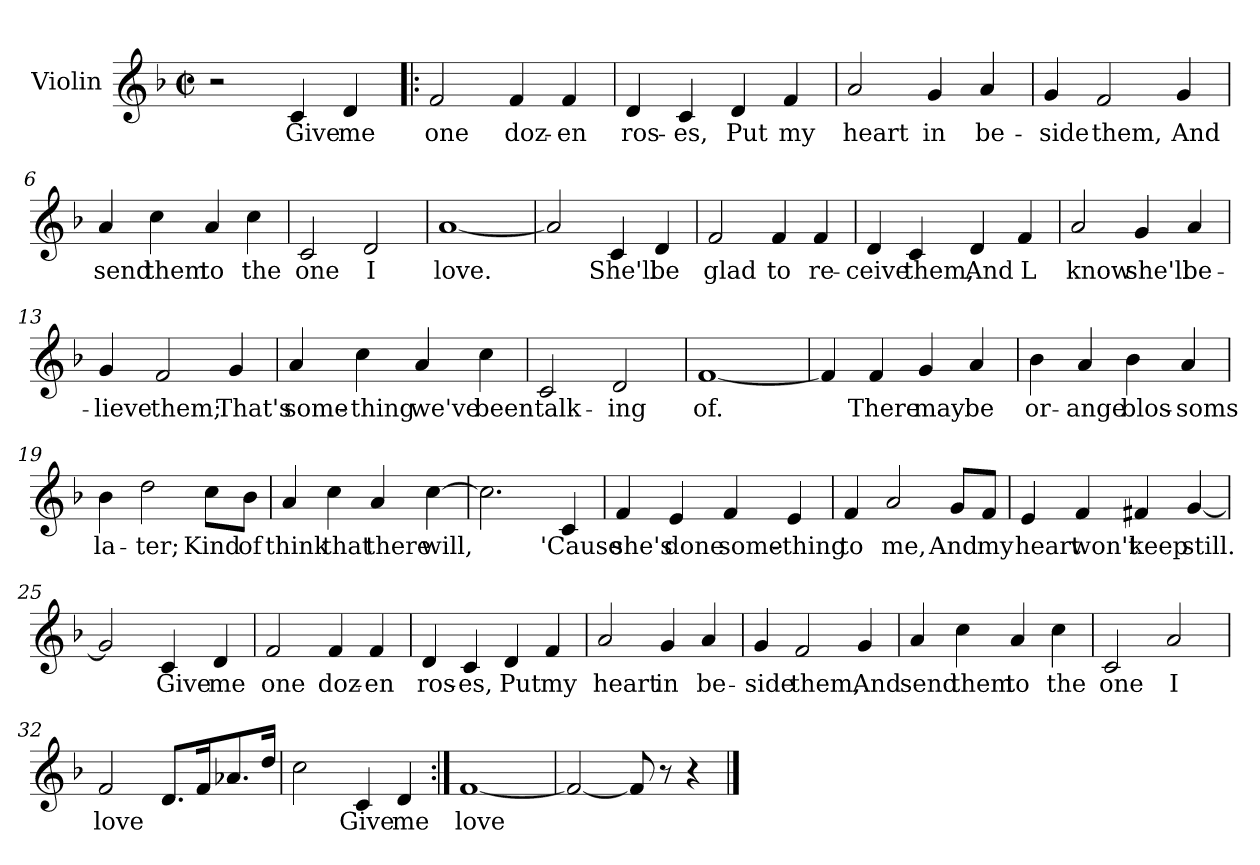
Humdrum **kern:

**kern	**text
*part1	*part1
*staff1	*staff1
*I"Violin	*
*I'Vln	*
*clefG2	*
*k[b-]	*
*F:	*
*M2/2	*
*met(c|)	*
=1	=1
2r	.
4c/	Give
4d/	me
=2!|:	=2!|:
2f/	one
4f/	doz-
4f/	-en
=3	=3
4d/	ros-
4c/	-es,
4d/	Put
4f/	my
=4	=4
2a/	heart
4g/	in
4a/	be-
!!LO:LB:g=z
=5	=5
4g/	-side
2f/	them,
4g/	And
=6	=6
4a/	send
4cc\	them
4a/	to
4cc\	the
=7	=7
2c/	one
2d/	I
=8	=8
[1a	love.
!!LO:LB:g=z
=9	=9
2a/]	.
4c/	She'll
4d/	be
=10	=10
2f/	glad
4f/	to
4f/	re-
=11	=11
4d/	-ceive
4c/	them,
4d/	And
4f/	L
=12	=12
2a/	know
4g/	she'll
4a/	be-
!!LO:LB:g=z
=13	=13
4g/	-lieve
2f/	them;
4g/	That's
=14	=14
4a/	some-
4cc\	-thing
4a/	we've
4cc\	been
=15	=15
2c/	talk-
2d/	-ing
=16	=16
[1f	of.
!!LO:LB:g=z
=17	=17
4f/]	.
4f/	There
4g/	may
4a/	be
=18	=18
4b-\	or-
4a/	-ange
4b-\	blos-
4a/	-soms
=19	=19
4b-\	la-
2dd\	-ter;
8cc\L	Kind
8b-\J	of
=20	=20
4a/	think
4cc\	that
4a/	there
[4cc\	will,
!!LO:LB:g=z
=21	=21
2.cc\]	.
4c/	'Cause
=22	=22
4f/	she's
4e/	done
4f/	some-
4e/	-thing
=23	=23
4f/	to
2a/	me,
8g/L	And
8f/J	my
=24	=24
4e/	heart
4f/	won't
4f#X/	keep
[4g/	still.
=25	=25
2g/]	.
4c/	Give
4d/	me
=26	=26
2f/	one
4f/	doz-
4f/	-en
!!LO:LB:g=z
=27	=27
4d/	ros-
4c/	-es,
4d/	Put
4f/	my
=28	=28
2a/	heart
4g/	in
4a/	be-
=29	=29
4g/	-side
2f/	them,
4g/	And
=30	=30
4a/	send
4cc\	them
4a/	to
4cc\	the
=31	=31
2c/	one
2a/	I
=32	=32
2f/	love
8.d/L	.
16f/K	.
8.a-X/	.
16dd/Jk	.
=33	=33
2cc\	.
4c/	Give
4d/	me
!!LO:LB:g=z
=34:|!	=34:|!
[1f	love
=35	=35
2f/_	.
8f/]	.
8r	.
4r	.
==	==
*-	*-
